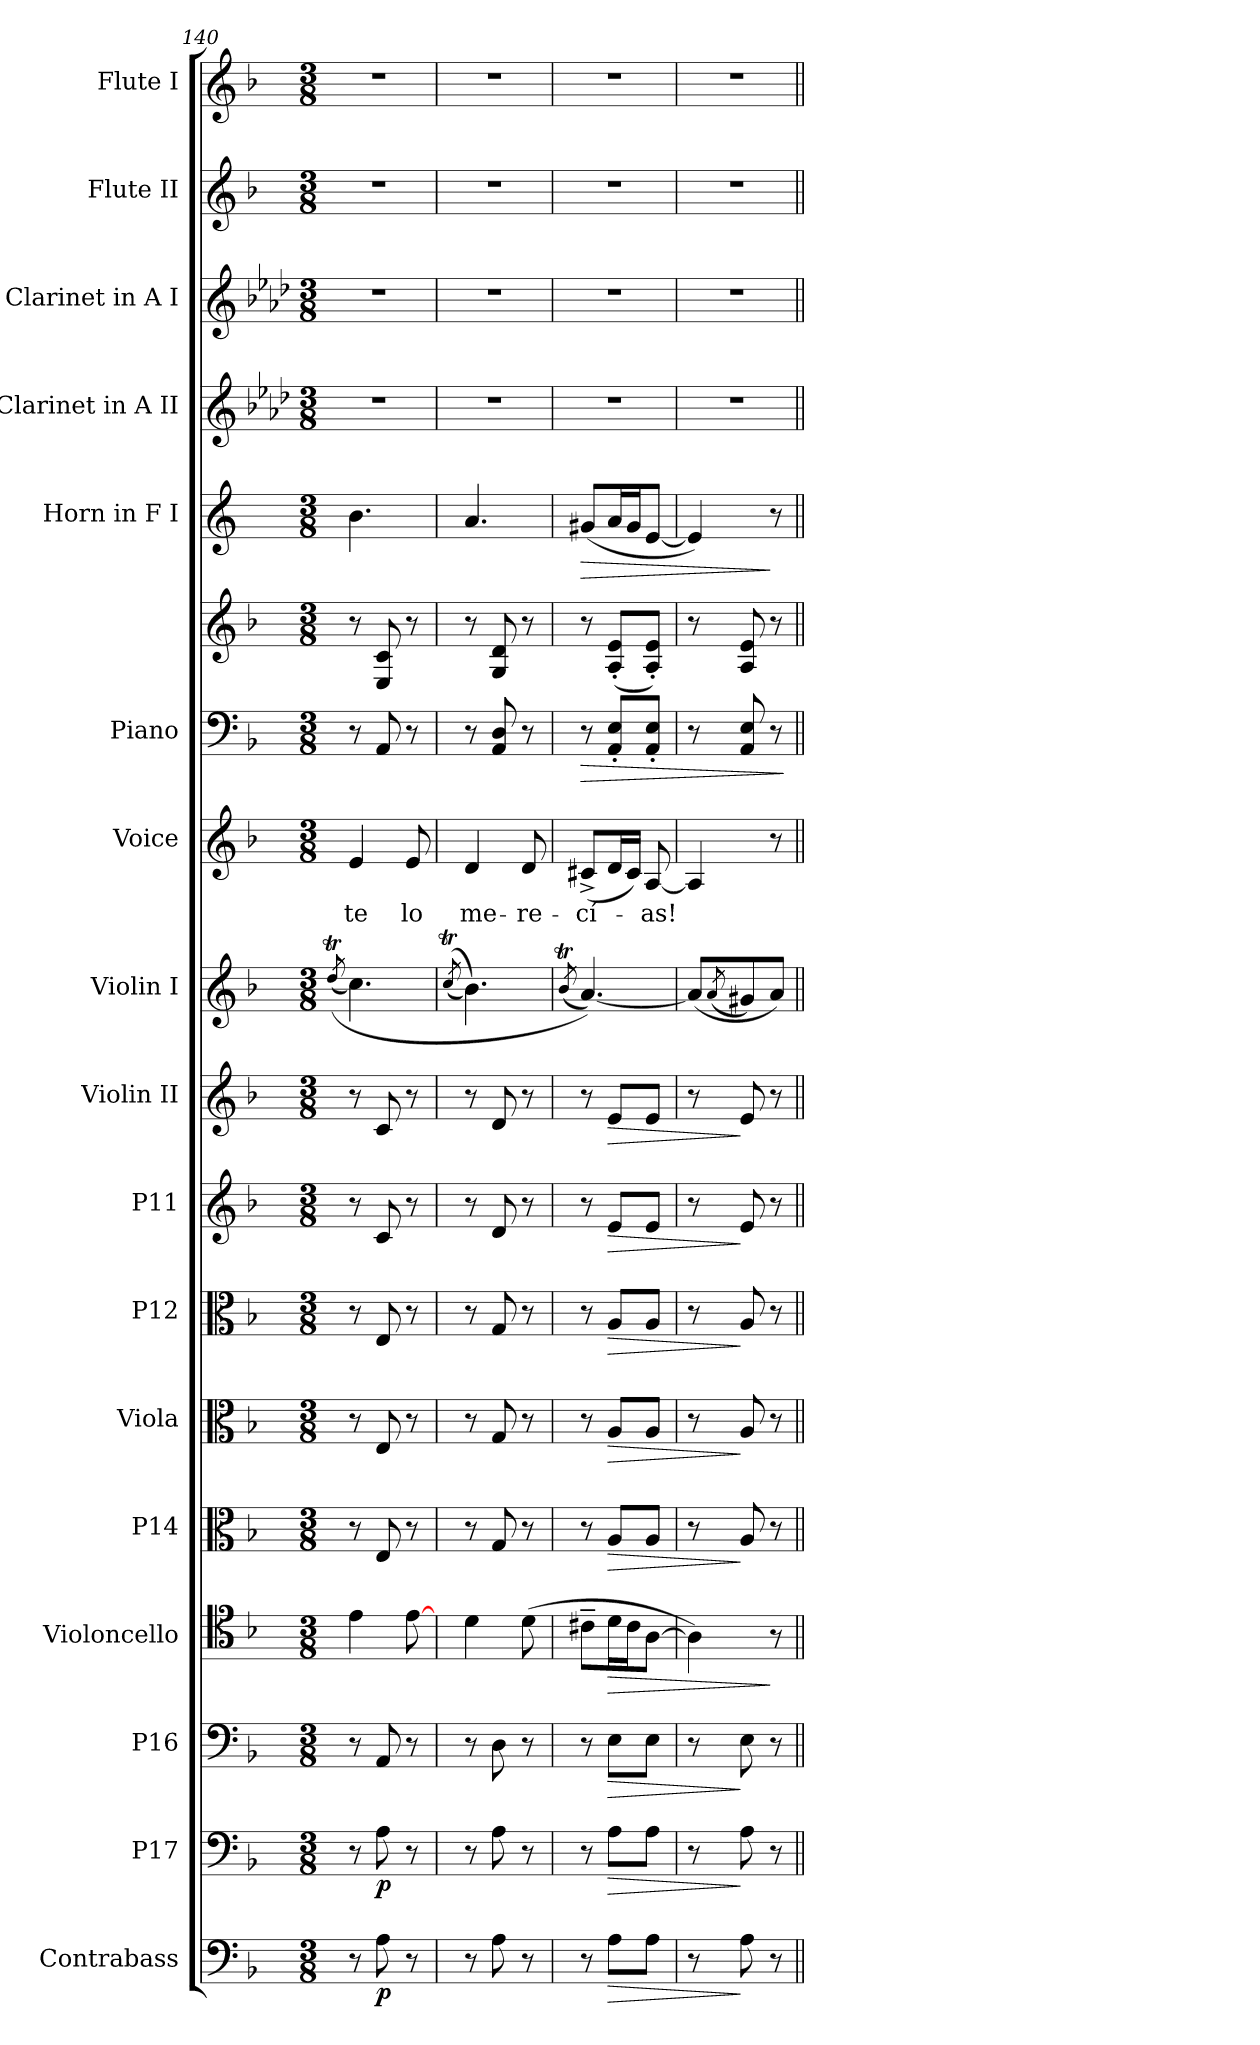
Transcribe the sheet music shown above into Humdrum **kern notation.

**kern	**dynam	**kern	**dynam	**kern	**dynam	**kern	**dynam	**kern	**dynam	**kern	**dynam	**kern	**dynam	**kern	**dynam	**kern	**dynam	**kern	**kern	**text	**kern	**kern	**dynam	**kern	**dynam	**kern	**kern	**kern	**kern
*part17	*part17	*part16	*part16	*part15	*part15	*part14	*part14	*part13	*part13	*part12	*part12	*part11	*part11	*part10	*part10	*part9	*part9	*part8	*part7	*part7	*part6	*part6	*part6	*part5	*part5	*part4	*part3	*part2	*part1
*staff18	*staff18	*staff17	*staff17	*staff16	*staff16	*staff15	*staff15	*staff14	*staff14	*staff13	*staff13	*staff12	*staff12	*staff11	*staff11	*staff10	*staff10	*staff9	*staff8	*staff8	*staff7	*staff6	*staff6/7	*staff5	*staff5	*staff4	*staff3	*staff2	*staff1
*I"Contrabass	*	*I"P17	*	*I"P16	*	*I"Violoncello	*	*I"P14	*	*I"Viola	*	*I"P12	*	*I"P11	*	*I"Violin II	*	*I"Violin I	*I"Voice	*	*I"Piano	*	*	*I"Horn in F I	*	*I"Clarinet in A II	*I"Clarinet in A I	*I"Flute II	*I"Flute I
*I'Cb.	*	*	*	*	*	*I'Vc.	*	*	*	*	*	*	*	*	*	*I'Vln. II	*	*I'Vln. I	*I'V.	*	*I'Pno.	*	*	*I'Hn. 1	*	*	*	*I'Fl. 2	*I'Fl. 1
*clefF4	*	*clefF4	*	*clefF4	*	*clefC4	*	*clefC3	*	*clefC3	*	*clefC3	*	*clefG2	*	*clefG2	*	*clefG2	*clefG2	*	*clefF4	*clefG2	*	*clefG2	*	*clefG2	*clefG2	*clefG2	*clefG2
*ITrd7c12	*	*ITrd7c12	*	*	*	*	*	*	*	*	*	*	*	*	*	*	*	*	*	*	*	*	*	*ITrd4c7	*	*ITrd2c3	*ITrd2c3	*	*
*k[b-]	*	*k[b-]	*	*k[b-]	*	*k[b-]	*	*k[b-]	*	*k[b-]	*	*k[b-]	*	*k[b-]	*	*k[b-]	*	*k[b-]	*k[b-]	*	*k[b-]	*k[b-]	*	*k[b-]	*	*k[b-]	*k[b-]	*k[b-]	*k[b-]
*F:	*	*F:	*	*F:	*	*F:	*	*F:	*	*F:	*	*F:	*	*F:	*	*F:	*	*F:	*F:	*	*F:	*F:	*	*F:	*	*F:	*F:	*F:	*F:
*M3/8	*	*M3/8	*	*M3/8	*	*M3/8	*	*M3/8	*	*M3/8	*	*M3/8	*	*M3/8	*	*M3/8	*	*M3/8	*M3/8	*	*M3/8	*M3/8	*	*M3/8	*	*M3/8	*M3/8	*M3/8	*M3/8
=140	=140	=140	=140	=140	=140	=140	=140	=140	=140	=140	=140	=140	=140	=140	=140	=140	=140	=140	=140	=140	=140	=140	=140	=140	=140	=140	=140	=140	=140
.	.	.	.	.	.	.	.	.	.	.	.	.	.	.	.	.	.	((8qddTi/	.	.	.	.	.	.	.	.	.	.	.
!	!	!	!	!	!	!	!	!	!	!	!	!	!	!	!	!	!	!	!	!LO:LY:b:color=#000000	!	!	!	!	!	!LO:N:vis=1	!LO:N:vis=1	!LO:N:vis=1	!LO:N:vis=1
8r	.	8r	.	8r	.	4ei\	.	8r	.	8r	.	8r	.	8r	.	8r	.	4.cci\)	4ei/	te	8r	8r	.	4.ei\	.	4.r	4.r	4.r	4.r
8AAi\	p	8AAi\	p	8AAi/	.	.	.	8Ei/	.	8Ei/	.	8Ei/	.	8ci/	.	8ci/	.	.	.	.	8AAi/	8Ei/ 8ci	.	.	.	.	.	.	.
!	!	!	!	!	!	!	!	!	!	!	!	!	!	!	!	!	!	!	!	!LO:LY:b:color=#000000	!	!	!	!	!	!	!	!	!
8r	.	8r	.	8r	.	[>8ei\	.	8r	.	8r	.	8r	.	8r	.	8r	.	.	8ei/	lo	8r	8r	.	.	.	.	.	.	.
=141	=141	=141	=141	=141	=141	=141	=141	=141	=141	=141	=141	=141	=141	=141	=141	=141	=141	=141	=141	=141	=141	=141	=141	=141	=141	=141	=141	=141	=141
.	.	.	.	.	.	.	.	.	.	.	.	.	.	.	.	.	.	((8qccTi/	.	.	.	.	.	.	.	.	.	.	.
!	!	!	!	!	!	!	!	!	!	!	!	!	!	!	!	!	!	!	!	!LO:LY:b:color=#000000	!	!	!	!	!	!LO:N:vis=1	!LO:N:vis=1	!LO:N:vis=1	!LO:N:vis=1
8r	.	8r	.	8r	.	4di\	.	8r	.	8r	.	8r	.	8r	.	8r	.	4.b-i\))	4di/	me-	8r	8r	.	4.di/	.	4.r	4.r	4.r	4.r
8AAi\	.	8AAi\	.	8Di\	.	.	.	8Gi/	.	8Gi/	.	8Gi/	.	8di/	.	8di/	.	.	.	.	8AAi/ 8Di	8Gi/ 8di	.	.	.	.	.	.	.
!	!	!	!	!	!	!	!	!	!	!	!	!	!	!	!	!	!	!	!	!LO:LY:b:color=#000000	!	!	!	!	!	!	!	!	!
8r	.	8r	.	8r	.	(8di\	.	8r	.	8r	.	8r	.	8r	.	8r	.	.	8di/	-re-	8r	8r	.	.	.	.	.	.	.
=142	=142	=142	=142	=142	=142	=142	=142	=142	=142	=142	=142	=142	=142	=142	=142	=142	=142	=142	=142	=142	=142	=142	=142	=142	=142	=142	=142	=142	=142
.	.	.	.	.	.	.	.	.	.	.	.	.	.	.	.	.	.	(8qb-Ti/	.	.	.	.	.	.	.	.	.	.	.
!	!	!	!	!	!	!	!	!	!	!	!	!	!	!	!	!	!	!	!	!LO:LY:b:color=#000000	!	!	!LO:HP:b=2	!	!LO:HP:b	!LO:N:vis=1	!LO:N:vis=1	!LO:N:vis=1	!LO:N:vis=1
8r	.	8r	.	8r	.	8c#X~i\L	.	8r	.	8r	.	8r	.	8r	.	8r	.	[<4.ai/))	(8c#X^i/L	-cí-	8r	8r	>	(8c#Xi/L	>	4.r	4.r	4.r	4.r
!	!LO:HP:b	!	!LO:HP:b	!	!LO:HP:b	!	!LO:HP:b	!	!LO:HP:b	!	!LO:HP:b	!	!LO:HP:b	!	!LO:HP:b	!	!LO:HP:b	!	!	!	!	!	!	!	!	!	!	!	!
8AAi\L	>	8AAi\L	>	8Ei\L	>	16di\L	>	8Ai/L	>	8Ai/L	>	8Ai/L	>	8ei/L	>	8ei/L	>	.	16di/L	.	8AAi/' 8Ei'L	(8Ai/' 8ei'L	.	16di/L	.	.	.	.	.
.	.	.	.	.	.	16c#i\J	.	.	.	.	.	.	.	.	.	.	.	.	16c#i/JJ)	.	.	.	.	16c#i/J	.	.	.	.	.
!	!	!	!	!	!	!	!	!	!	!	!	!	!	!	!	!	!	!	!	!LO:LY:b:color=#000000	!	!	!	!	!	!	!	!	!
8AAi\J	.	8AAi\J	.	8Ei\J	.	[>8Ai\J	.	8Ai/J	.	8Ai/J	.	8Ai/J	.	8ei/J	.	8ei/J	.	.	[<8Ai/	-as!	8AAi/' 8Ei'J	8Ai/' 8ei'J)	.	[<8Ai/J	.	.	.	.	.
=143	=143	=143	=143	=143	=143	=143	=143	=143	=143	=143	=143	=143	=143	=143	=143	=143	=143	=143	=143	=143	=143	=143	=143	=143	=143	=143	=143	=143	=143
!	!	!	!	!	!	!	!	!	!	!	!	!	!	!	!	!	!	!	!	!	!	!	!	!	!	!LO:N:vis=1	!LO:N:vis=1	!LO:N:vis=1	!LO:N:vis=1
8r	.	8r	.	8r	.	4Ai\])	.	8r	.	8r	.	8r	.	8r	.	8r	.	(8ai/L]	4Ai/]	.	8r	8r	.	4Ai/])	.	4.r	4.r	4.r	4.r
.	.	.	.	.	.	.	.	.	.	.	.	.	.	.	.	.	.	(8qai/	.	.	.	.	.	.	.	.	.	.	.
8AAi\	]	8AAi\	]	8Ei\	]	.	.	8Ai/	]	8Ai/	]	8Ai/	]	8ei/	]	8ei/	]	8g#Xi/)	.	.	8AAi/ 8Ei	8Ai/ 8ei	.	.	.	.	.	.	.
8r	.	8r	.	8r	.	8r	]	8r	.	8r	.	8r	.	8r	.	8r	.	8ai/J)	8r	.	8r	8r	.	8r	]	.	.	.	.
.	.	.	.	.	.	.	.	.	.	.	.	.	.	.	.	.	.	.	.	.	.	.	]	.	.	.	.	.	.
=||	=||	=||	=||	=||	=||	=||	=||	=||	=||	=||	=||	=||	=||	=||	=||	=||	=||	=||	=||	=||	=||	=||	=||	=||	=||	=||	=||	=||	=||
*-	*-	*-	*-	*-	*-	*-	*-	*-	*-	*-	*-	*-	*-	*-	*-	*-	*-	*-	*-	*-	*-	*-	*-	*-	*-	*-	*-	*-	*-
